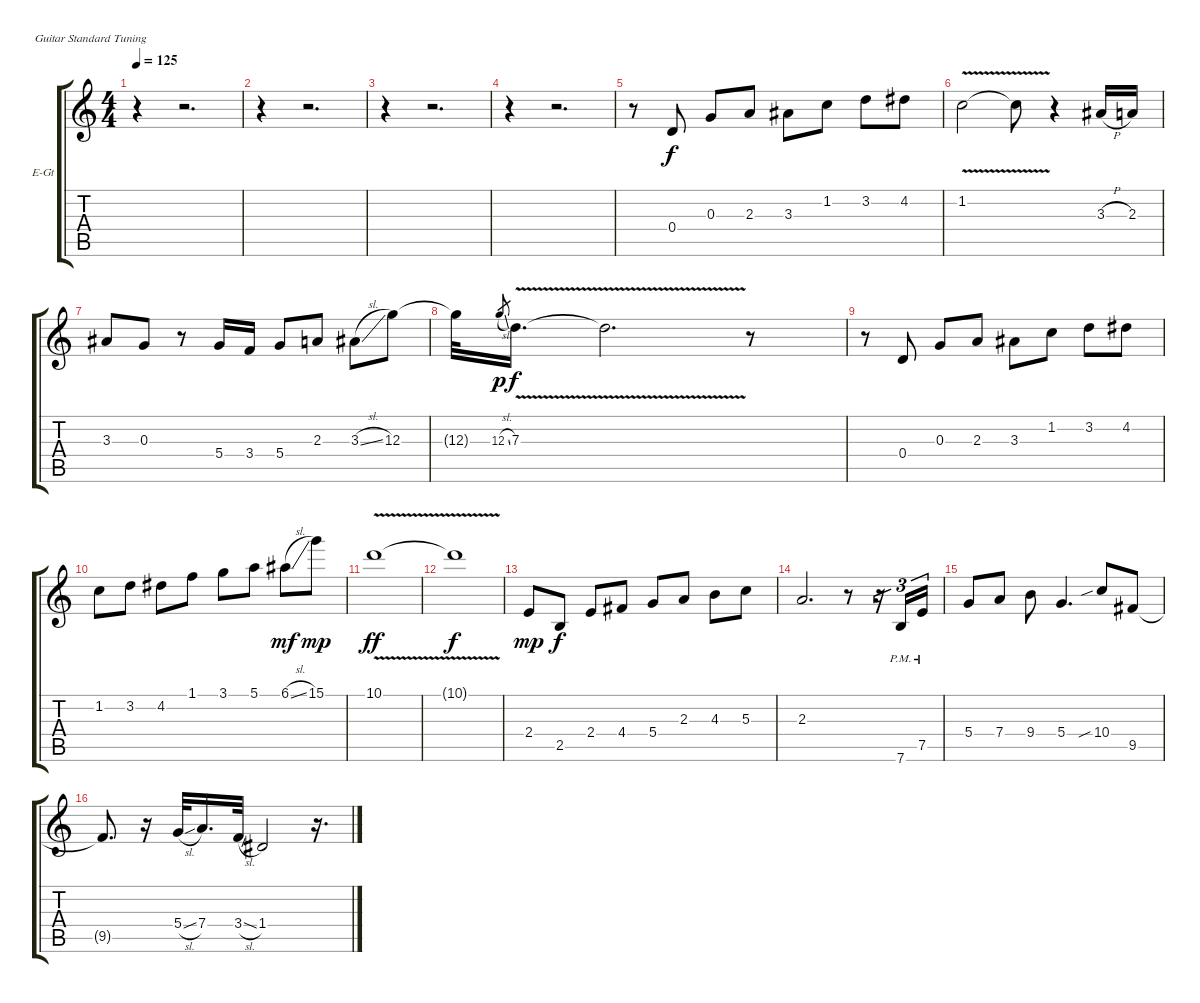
\bracketExtendMode groupsimilarinstruments
\firstSystemTrackNameOrientation horizontal
\otherSystemsTrackNameOrientation horizontal
\track ("Гитара 1" "E-Gt") {instrument distortionguitar}
\staff {score tabs}
\tuning (E4 B3 G3 D3 A2 E2)
\ts (4 4)
\tempo 125
\clef g2
\scale
0.485477
\ks c
r.4{dy f instrument distortionguitar} r.2{d} |
\scale
0.257261 r.4 r.2{d} |
\scale
0.257261 r.4 r.2{d} |
\scale
0.333333 r.4 r.2{d} |
\scale
0.333333 r.8 0.4.8 0.3.8 2.3.8 3.3.8 1.2.8 3.2.8 4.2.8 |
\scale
0.333333 1.2{v}.2 1.2{v t}.8 r.4 3.3{h}.16 2.3.16 |
\scale
0.333333 3.3.8 0.3.8 r.8 5.4.16 3.4.16 5.4.8 2.3.8 3.3{sl}.8 12.3.8 |
\scale
0.333333 12.3{t}.32 12.3{sl}.8{gr dy p} 7.3{v}.16{d dy f} 7.3{v t}.2{d} r.8 |
\scale
0.333333 r.8 0.4.8 0.3.8 2.3.8 3.3.8 1.2.8 3.2.8 4.2.8 |
\scale
0.333333 1.2.8 3.2.8 4.2.8 1.1.8 3.1.8 5.1.8 6.1{sl}.8{dy mf} 15.1.8{dy mp} |
\scale
0.333333 10.1{v}.1{dy ff} |
\scale
0.333333 10.1{v t}.1{dy f} |
\scale
0.333333 2.4.8{dy mp} 2.5.8{dy f} 2.4.8 4.4.8 5.4.8 2.3.8 4.3.8 5.3.8 |
\scale
0.333333 2.3.2{d} r.8 r.16{tu (3 2)} 7.6{pm}.16{tu (3 2)} 7.5{pm}.16{tu (3 2)} |
\scale
0.333333 5.4.8 7.4.8 9.4.8 5.4.4{d} 10.4{sib}.8 9.5.8 |
\scale
0.333333 9.5{t}.8{d} r.16 5.4{sl}.32 7.4.16{d} 3.4{sl}.32 1.4.2 r.16{d}
